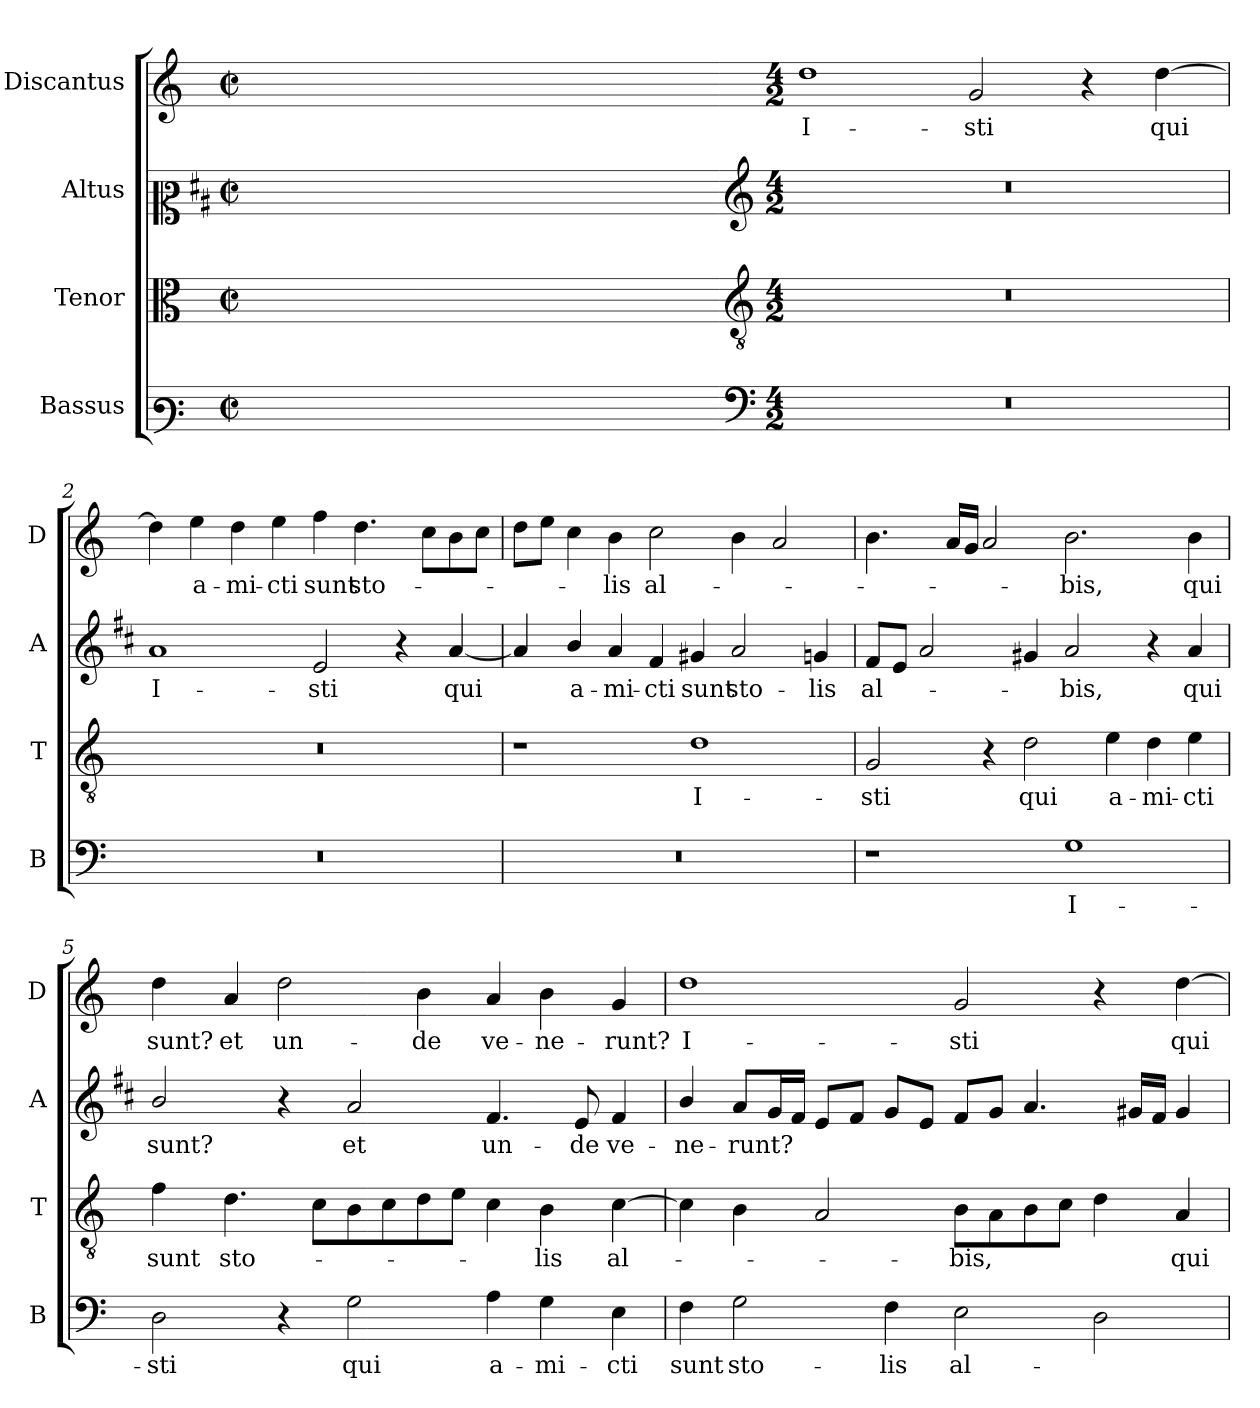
**kern	**text	**kern	**text	**kern	**text	**kern	**text
*part4	*part4	*part3	*part3	*part2	*part2	*part1	*part1
*staff4	*staff4	*staff3	*staff3	*staff2	*staff2	*staff1	*staff1
*I"Bassus	*	*I"Tenor	*	*I"Altus	*	*I"Discantus	*
*I'B	*	*I'T	*	*I'A	*	*I'D	*
*clefF3	*	*clefC3	*	*clefC2	*	*clefG2	*
*	*	*	*	*ITrd1c2	*	*	*
*k[]	*	*k[]	*	*k[]	*	*k[]	*
*C:	*	*C:	*	*C:	*	*C:	*
*M2/2	*	*M2/2	*	*M2/2	*	*M2/2	*
*met(c|)	*	*met(c|)	*	*met(c|)	*	*met(c|)	*
=	=	=	=	=	=	=	=
1ryy	.	1ryy	.	1ryy	.	1ryy	.
=1X-	=1X-	=1X-	=1X-	=1X-	=1X-	=1X-	=1X-
4ryy	.	4ryy	.	4ryy	.	4ryy	.
4ryy	.	4ryy	.	4ryy	.	4ryy	.
4ryy	.	4ryy	.	4ryy	.	4ryy	.
4ryy	.	4ryy	.	4ryy	.	4ryy	.
=1-	=1-	=1-	=1-	=1-	=1-	=1-	=1-
*clefF4	*	*clefGv2	*	*clefG2	*	*	*
*M4/2	*	*M4/2	*	*M4/2	*	*M4/2	*
!	!	!	!	!	!	!	!LO:LY:b
0r	.	0r	.	0r	.	1dd	I-
!	!	!	!	!	!	!	!LO:LY:b
.	.	.	.	.	.	2g/	-sti
.	.	.	.	.	.	4r	.
!	!	!	!	!	!	!	!LO:LY:b
.	.	.	.	.	.	[4dd\	qui
=2	=2	=2	=2	=2	=2	=2	=2
!	!	!	!	!	!LO:LY:b	!	!
0r	.	0r	.	1g	I-	4dd\]	.
!	!	!	!	!	!	!	!LO:LY:b
.	.	.	.	.	.	4ee\	a-
!	!	!	!	!	!	!	!LO:LY:b
.	.	.	.	.	.	4dd\	-mi-
!	!	!	!	!	!	!	!LO:LY:b
.	.	.	.	.	.	4ee\	-cti
!	!	!	!	!	!LO:LY:b	!	!LO:LY:b
.	.	.	.	2d/	-sti	4ff\	sunt
!	!	!	!	!	!	!	!LO:LY:b
.	.	.	.	.	.	4.dd\	sto-
.	.	.	.	4r	.	.	.
.	.	.	.	.	.	8cc\L	.
!	!	!	!	!	!LO:LY:b	!	!
.	.	.	.	[4g/	qui	8b\	.
.	.	.	.	.	.	8cc\J	.
=3	=3	=3	=3	=3	=3	=3	=3
0r	.	1r	.	4g/]	.	8dd\L	.
.	.	.	.	.	.	8ee\J	.
!	!	!	!	!	!LO:LY:b	!	!
.	.	.	.	4a/	a-	4cc\	.
!	!	!	!	!	!LO:LY:b	!	!LO:LY:b
.	.	.	.	4g/	-mi-	4b\	-lis
!	!	!	!	!	!LO:LY:b	!	!LO:LY:b
.	.	.	.	4e/	-cti	2cc\	al-
!	!	!	!LO:LY:b	!	!LO:LY:b	!	!
.	.	1d	I-	4f#X/	sunt	.	.
!	!	!	!	!	!LO:LY:b	!	!
.	.	.	.	2g/	sto-	4b\	.
.	.	.	.	.	.	2a/	.
!	!	!	!	!	!LO:LY:b	!	!
.	.	.	.	4fn/	-lis	.	.
!!LO:LB:g=z
=4	=4	=4	=4	=4	=4	=4	=4
!	!	!	!LO:LY:b	!	!LO:LY:b	!	!
1r	.	2G/	-sti	8e/L	al-	4.b\	.
.	.	.	.	8d/J	.	.	.
.	.	.	.	2g/	.	.	.
.	.	.	.	.	.	16a/LL	.
.	.	.	.	.	.	16g/JJ	.
.	.	4r	.	.	.	2a/	.
!	!	!	!LO:LY:b	!	!	!	!
.	.	2d\	qui	4f#X/	.	.	.
!	!LO:LY:b	!	!	!	!LO:LY:b	!	!LO:LY:b
1G	I-	.	.	2g/	-bis,	2.b\	-bis,
!	!	!	!LO:LY:b	!	!	!	!
.	.	4e\	a-	.	.	.	.
!	!	!	!LO:LY:b	!	!	!	!
.	.	4d\	-mi-	4r	.	.	.
!	!	!	!LO:LY:b	!	!LO:LY:b	!	!LO:LY:b
.	.	4e\	-cti	4g/	qui	4b\	qui
=5	=5	=5	=5	=5	=5	=5	=5
!	!LO:LY:b	!	!LO:LY:b	!	!LO:LY:b	!	!LO:LY:b
2D\	-sti	4f\	sunt	2a/	sunt?	4dd\	sunt?
!	!	!	!LO:LY:b	!	!	!	!LO:LY:b
.	.	4.d\	sto-	.	.	4a/	et
!	!	!	!	!	!	!	!LO:LY:b
4r	.	.	.	4r	.	2dd\	un-
.	.	8c\L	.	.	.	.	.
!	!LO:LY:b	!	!	!	!LO:LY:b	!	!
2G\	qui	8B\	.	2g/	et	.	.
.	.	8c\	.	.	.	.	.
!	!	!	!	!	!	!	!LO:LY:b
.	.	8d\	.	.	.	4b\	-de
.	.	8e\J	.	.	.	.	.
!	!LO:LY:b	!	!	!	!LO:LY:b	!	!LO:LY:b
4A\	a-	4c\	.	4.e/	un-	4a/	ve-
!	!LO:LY:b	!	!LO:LY:b	!	!	!	!LO:LY:b
4G\	-mi-	4B\	-lis	.	.	4b\	-ne-
!	!	!	!	!	!LO:LY:b	!	!
.	.	.	.	8d/	-de	.	.
!	!LO:LY:b	!	!LO:LY:b	!	!LO:LY:b	!	!LO:LY:b
4E\	-cti	[4c\	al-	4e/	ve-	4g/	-runt?
=6	=6	=6	=6	=6	=6	=6	=6
!	!LO:LY:b	!	!	!	!LO:LY:b	!	!LO:LY:b
4F\	sunt	4c\]	.	4a/	-ne-	1dd	I-
!	!LO:LY:b	!	!	!	!LO:LY:b	!	!
2G\	sto-	4B\	.	8g/L	-runt?	.	.
.	.	.	.	16f/L	.	.	.
.	.	.	.	16e/JJ	.	.	.
.	.	2A/	.	8d/L	.	.	.
.	.	.	.	8e/J	.	.	.
!	!LO:LY:b	!	!	!	!	!	!
4F\	-lis	.	.	8f/L	.	.	.
.	.	.	.	8d/J	.	.	.
!	!LO:LY:b	!	!LO:LY:b	!	!	!	!LO:LY:b
2E\	al-	8B\L	-bis,	8e/L	.	2g/	-sti
.	.	8A\	.	8f/J	.	.	.
.	.	8B\	.	4.g/	.	.	.
.	.	8c\J	.	.	.	.	.
2D\	.	4d\	.	.	.	4r	.
.	.	.	.	16f#X/LL	.	.	.
.	.	.	.	16e/JJ	.	.	.
!	!	!	!LO:LY:b	!	!	!	!LO:LY:b
.	.	4A/	qui	4f#/	.	[4dd\	qui
=	=	=	=	=	=	=	=
*-	*-	*-	*-	*-	*-	*-	*-
